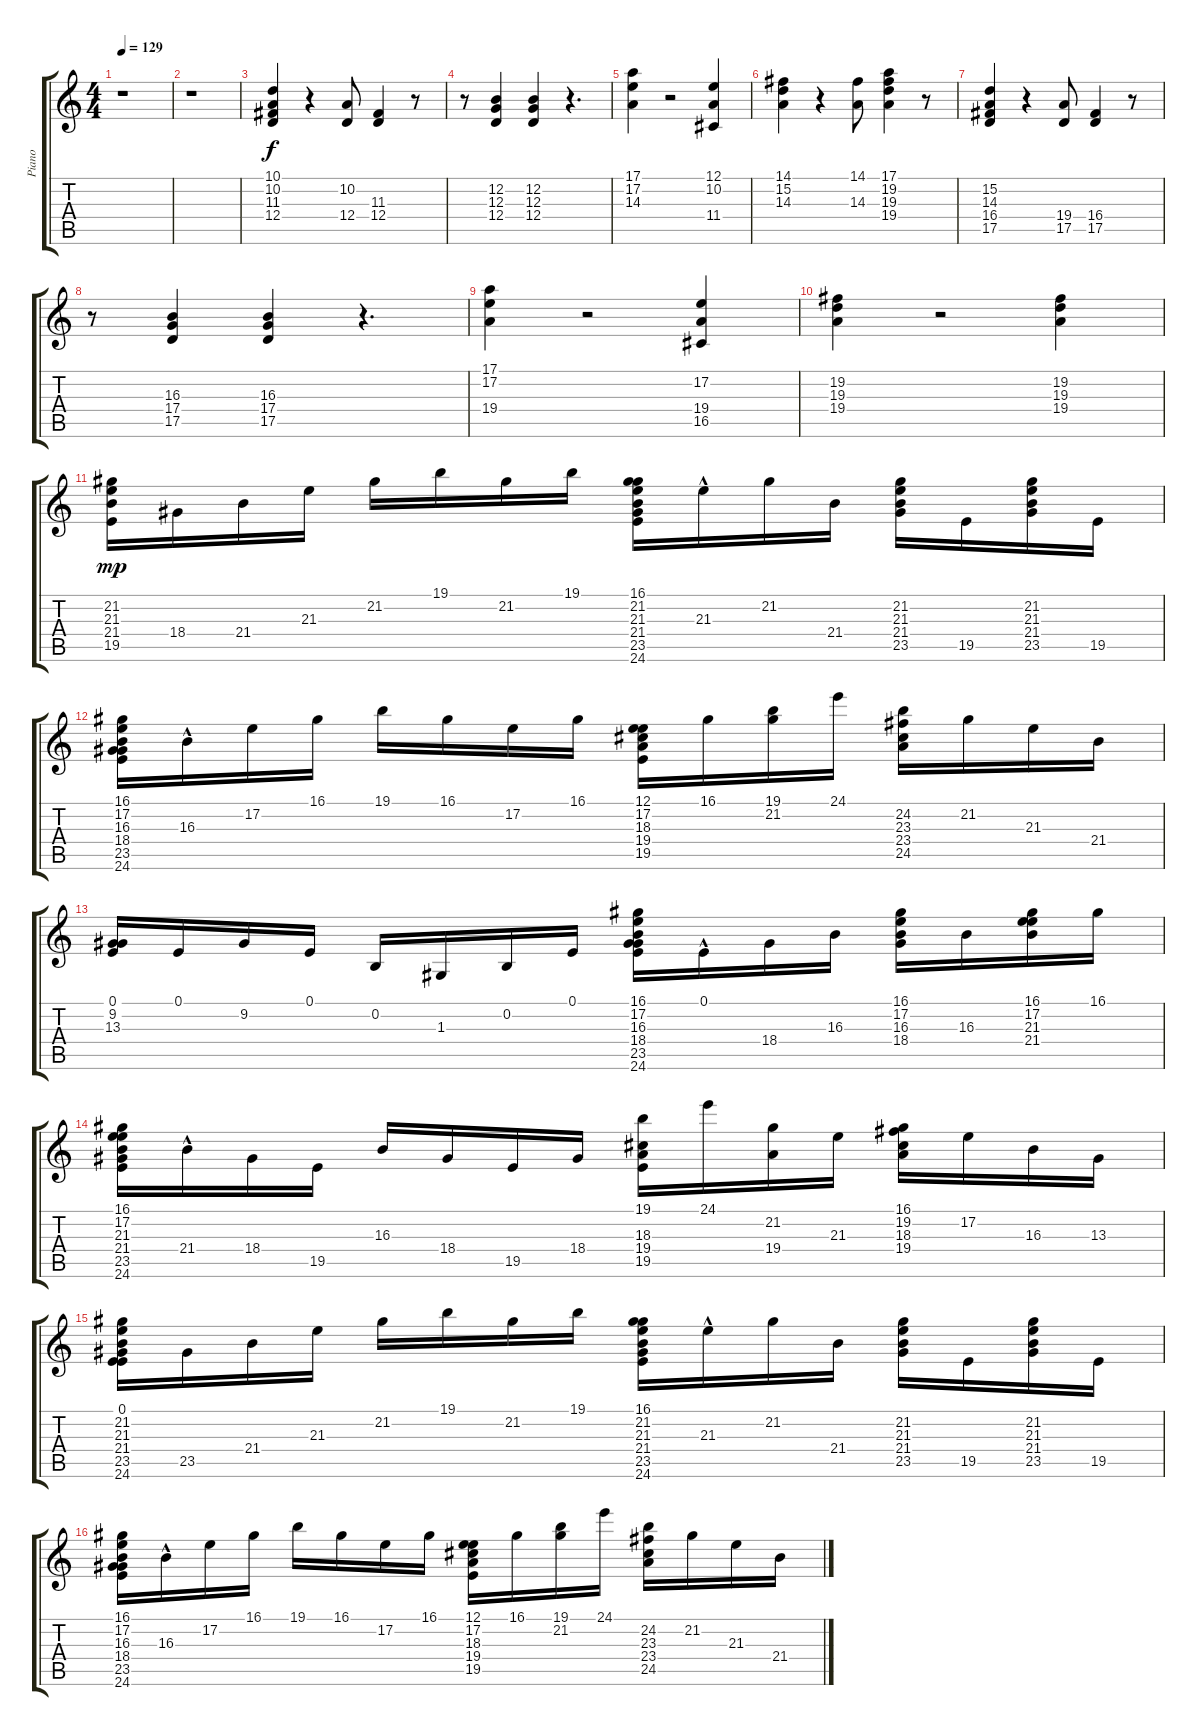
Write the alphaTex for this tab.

\track ("Piano" "Piano") {instrument acousticgrandpiano}
\staff {score tabs}
\tuning (E4 B3 G3 D3 A2 E2) {hide}
\ts (4 4)
\tempo 129
\clef g2
\ks c
r.1{dy f} |
r.1 |
(10.1 10.2 11.3 12.4).4 r.4 (10.2 12.4).8 (11.3 12.4).4 r.8 |
r.8 (12.2 12.3 12.4).4 (12.2 12.3 12.4).4 r.4{d} |
(17.1 17.2 14.3).4 r.2 (12.1 10.2 11.4).4 |
(14.1 15.2 14.3).4 r.4 (14.1 14.3).8 (17.1 19.2 19.3 19.4).4 r.8 |
(15.2 14.3 16.4 17.5).4 r.4 (19.4 17.5).8 (16.4 17.5).4 r.8 |
r.8 (16.3 17.4 17.5).4 (16.3 17.4 17.5).4 r.4{d} |
(17.1 17.2 19.4).4 r.2 (17.2 19.4 16.5).4 |
(19.2 19.3 19.4).4 r.2 (19.2 19.3 19.4).4 |
(21.2 21.3 21.4 19.5).16{dy mp} 18.4.16 21.4.16 21.3.16 21.2.16 19.1.16 21.2.16 19.1.16 (16.1 21.2 21.3 21.4 23.5 24.6).16 21.3{hac}.16 21.2.16 21.4.16 (21.2 21.3 21.4 23.5).16 19.5.16 (21.2 21.3 21.4 23.5).16 19.5.16 |
(16.1 17.2 16.3 18.4 23.5 24.6).16 16.3{hac}.16 17.2.16 16.1.16 19.1.16 16.1.16 17.2.16 16.1.16 (12.1 17.2 18.3 19.4 19.5).16 16.1.16 (19.1 21.2).16 24.1.16 (24.2 23.3 23.4 24.5).16 21.2.16 21.3.16 21.4.16 |
(0.1 9.2 13.3).16 0.1.16 9.2.16 0.1.16 0.2.16 1.3.16 0.2.16 0.1.16 (16.1 17.2 16.3 18.4 23.5 24.6).16 0.1{hac}.16 18.4.16 16.3.16 (16.1 17.2 16.3 18.4).16 16.3.16 (16.1 17.2 21.3 21.4).16 16.1.16 |
(16.1 17.2 21.3 21.4 23.5 24.6).16 21.4{hac}.16 18.4.16 19.5.16 16.3.16 18.4.16 19.5.16 18.4.16 (19.1 18.3 19.4 19.5).16 24.1.16 (21.2 19.4).16 21.3.16 (16.1 19.2 18.3 19.4).16 17.2.16 16.3.16 13.3.16 |
(0.1 21.2 21.3 21.4 23.5 24.6).16 23.5.16 21.4.16 21.3.16 21.2.16 19.1.16 21.2.16 19.1.16 (16.1 21.2 21.3 21.4 23.5 24.6).16 21.3{hac}.16 21.2.16 21.4.16 (21.2 21.3 21.4 23.5).16 19.5.16 (21.2 21.3 21.4 23.5).16 19.5.16 |
(16.1 17.2 16.3 18.4 23.5 24.6).16 16.3{hac}.16 17.2.16 16.1.16 19.1.16 16.1.16 17.2.16 16.1.16 (12.1 17.2 18.3 19.4 19.5).16 16.1.16 (19.1 21.2).16 24.1.16 (24.2 23.3 23.4 24.5).16 21.2.16 21.3.16 21.4.16
